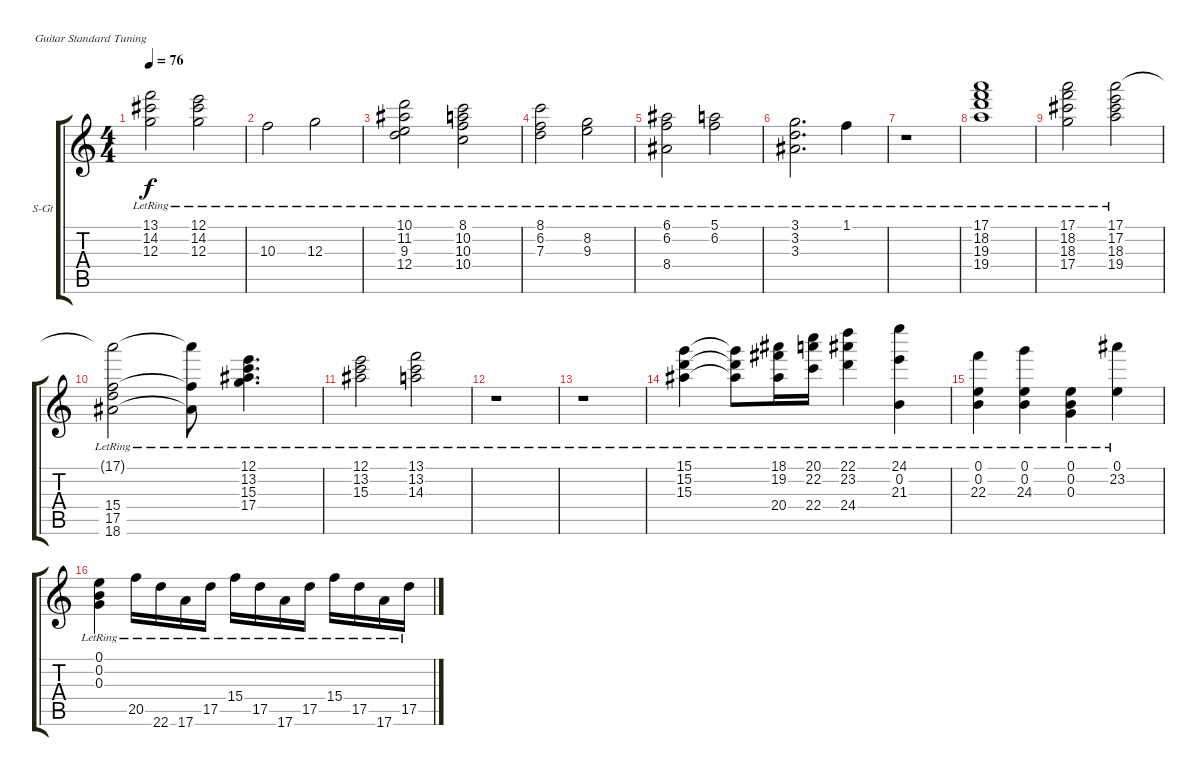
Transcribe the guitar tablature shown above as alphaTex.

\bracketExtendMode groupsimilarinstruments
\firstSystemTrackNameOrientation horizontal
\otherSystemsTrackNameOrientation horizontal
\track ("piano" "S-Gt") {instrument acousticgrandpiano}
\staff {score tabs}
\tuning (E4 B3 G3 D3 A2 E2)
\displaytranspose 12
\ts (4 4)
\tempo 76
\clef g2
\ks c
(13.1{lr} 14.2{lr} 12.3{lr}).2{dy f} (12.1{lr} 14.2{lr} 12.3{lr}).2 |
10.3{lr}.2 12.3{lr}.2 |
(10.1{lr} 11.2{lr} 9.3{lr} 12.4{lr}).2 (8.1{lr} 10.2{lr} 10.3{lr} 10.4{lr}).2 |
(8.1{lr} 6.2{lr} 7.3{lr}).2 (8.2{lr} 9.3{lr}).2 |
(6.1{lr} 6.2{lr} 8.4{lr}).2 (5.1{lr} 6.2{lr}).2 |
(3.1{lr} 3.2{lr} 3.3{lr}).2{d} 1.1{lr}.4 |
r.1 |
(17.1{lr} 18.2{lr} 19.3{lr} 19.4{lr}).1 |
(17.1{lr} 18.2{lr} 18.3{lr} 17.4{lr}).2 (17.1{lr} 17.2{lr} 18.3{lr} 19.4{lr}).2 |
(15.4{lr} 17.5{lr} 18.6{lr} 17.1{lr t}).2 (17.1{lr t} 15.4{lr t} 18.6{lr t}).8 (12.1{lr} 13.2{lr} 15.3{lr} 17.4{lr}).4{d} |
(12.1{lr} 13.2{lr} 15.3{lr}).2 (13.1{lr} 13.2{lr} 14.3{lr}).2 |
r.1 |
r.1 |
(15.1{lr} 15.2{lr} 15.3{lr}).4 (15.1{lr t} 15.2{lr t} 15.3{lr t}).8 (18.1{lr} 19.2{lr} 20.4{lr}).16 (20.1{lr} 22.2{lr} 22.4{lr}).16 (22.1{lr} 23.2{lr} 24.4{lr}).4 (24.1{lr} 0.2{lr} 21.3{lr}).4 |
(0.1{lr} 0.2{lr} 22.3{lr}).4 (0.1{lr} 0.2{lr} 24.3{lr}).4 (0.1{lr} 0.2{lr} 0.3{lr}).4 (0.1{lr} 23.2{lr}).4 |
(0.1{lr} 0.2{lr} 0.3{lr}).4 20.5{lr}.16 22.6{lr}.16 17.6{lr}.16 17.5{lr}.16 15.4{lr}.16 17.5{lr}.16 17.6{lr}.16 17.5{lr}.16 15.4{lr}.16 17.5{lr}.16 17.6{lr}.16 17.5{lr}.16
